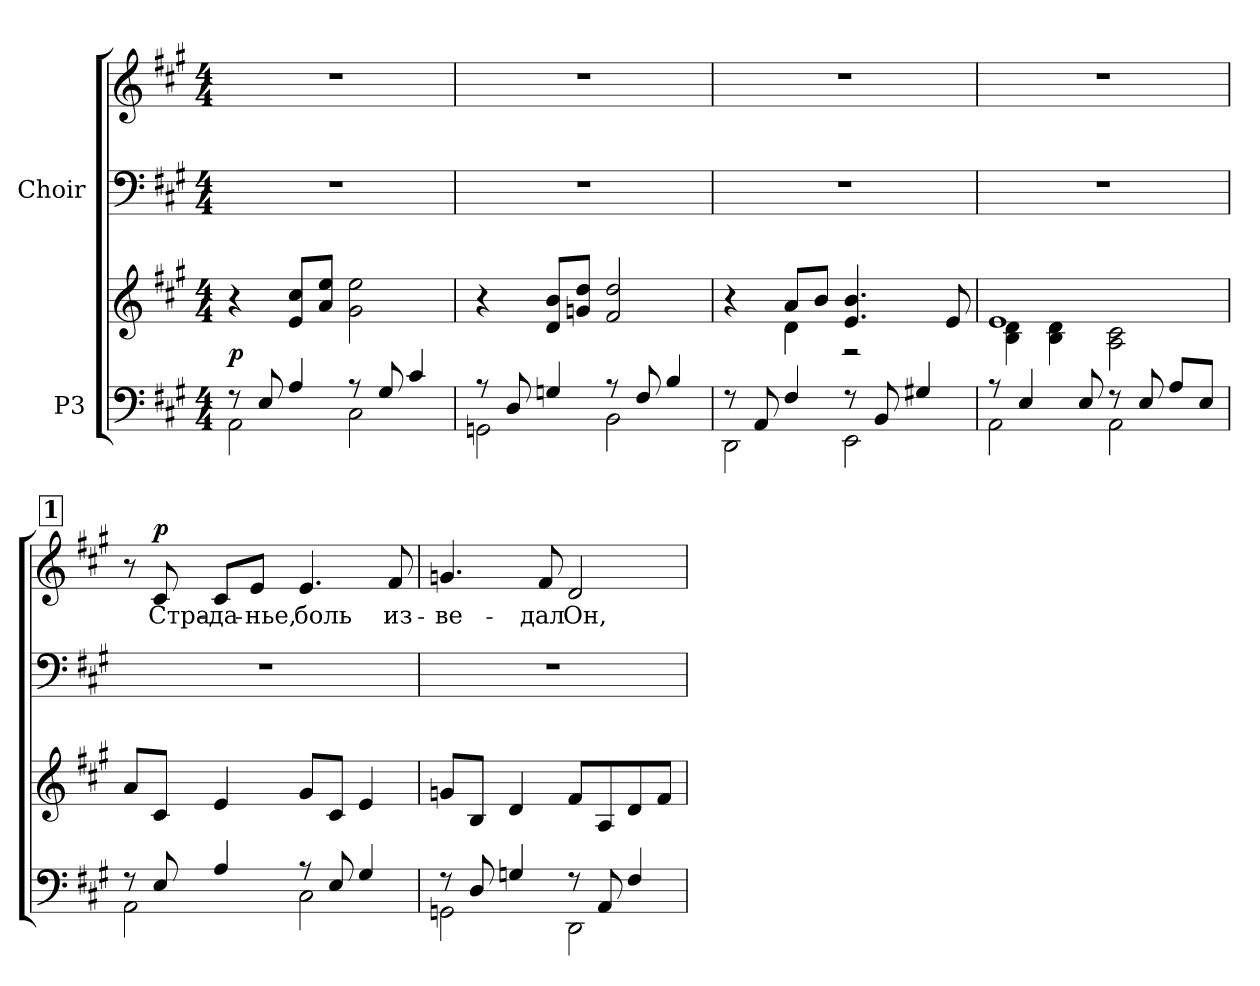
**kern	**kern	**dynam	**kern	**kern	**text	**dynam
*part2	*part2	*part2	*part1	*part1	*part1	*part1
*staff4	*staff3	*staff3/4	*staff2	*staff1	*staff1	*staff1/2
*I"P3	*	*	*I"Choir	*	*	*
!!LO:PB:g=z
*clefF4	*clefG2	*	*clefF4	*clefG2	*	*
*k[f#c#g#]	*k[f#c#g#]	*	*k[f#c#g#]	*k[f#c#g#]	*	*
*A:	*A:	*	*A:	*A:	*	*
*M4/4	*M4/4	*	*M4/4	*M4/4	*	*
*MM72	*MM72	*	*MM72	*MM72	*	*
=1	=1	=1	=1	=1	=1	=1
*^	*	*	*	*	*	*
8r	2AAi\	4r	p	1r	1r	.	.
8Ei/	.	.	.	.	.	.	.
4Ai/	.	8ei/ 8cc#iL	.	.	.	.	.
.	.	8ai/ 8eeiJ	.	.	.	.	.
8r	2C#i\	2g#i\ 2eei	.	.	.	.	.
8G#i/	.	.	.	.	.	.	.
4c#i/	.	.	.	.	.	.	.
=2	=2	=2	=2	=2	=2	=2	=2
8r	2GGni\	4r	.	1r	1r	.	.
8Di/	.	.	.	.	.	.	.
4Gni/	.	8di/ 8biL	.	.	.	.	.
.	.	8gni/ 8ddiJ	.	.	.	.	.
8r	2BBi\	2f#i/ 2ddi	.	.	.	.	.
8F#i/	.	.	.	.	.	.	.
4Bi/	.	.	.	.	.	.	.
=3	=3	=3	=3	=3	=3	=3	=3
*	*	*^	*	*	*	*	*
8r	2DDi\	4r	4ryy	.	1r	1r	.	.
8AAi/	.	.	.	.	.	.	.	.
4F#i/	.	8ai/L	4di\	.	.	.	.	.
.	.	8bi/J	.	.	.	.	.	.
8r	2EEi\	4.ei/ 4.bi	2r	.	.	.	.	.
8BBi/	.	.	.	.	.	.	.	.
4G#Xi/	.	.	.	.	.	.	.	.
.	.	8ei/	.	.	.	.	.	.
=4	=4	=4	=4	=4	=4	=4	=4	=4
8r	2AAi\	1ei	4Bi\ 4di	.	1r	1r	.	.
4Ei/	.	.	.	.	.	.	.	.
.	.	.	4Bi\ 4di	.	.	.	.	.
8Ei/	.	.	.	.	.	.	.	.
8r	2AAi\	.	2Ai\ 2c#i	.	.	.	.	.
8Ei/	.	.	.	.	.	.	.	.
8Ai/L	.	.	.	.	.	.	.	.
8Ei/J	.	.	.	.	.	.	.	.
*	*	*v	*v	*	*	*	*	*
!!LO:LB:g=z
!!LO:REH:place=s1:B:color=#000000:enc=box:fs=18.4473:t=1
=5	=5	=5	=5	=5	=5	=5	=5
8r	2AAi\	8ai/L	.	1r	8r	.	.
!	!	!	!	!	!	!LO:LY:b:color=#000000	!
8Ei/	.	8c#i/J	.	.	8c#i/	Стра-	p
!	!	!	!	!	!	!LO:LY:b:color=#000000	!
4Ai/	.	4ei/	.	.	8c#i/L	-да-	.
!	!	!	!	!	!	!LO:LY:b:color=#000000	!
.	.	.	.	.	8ei/J	-нье,	.
!	!	!	!	!	!	!LO:LY:b:color=#000000	!
8r	2C#i\	8g#i/L	.	.	4.ei/	боль	.
8Ei/	.	8c#i/J	.	.	.	.	.
4G#i/	.	4ei/	.	.	.	.	.
!	!	!	!	!	!	!LO:LY:b:color=#000000	!
.	.	.	.	.	8f#i/	из-	.
=6	=6	=6	=6	=6	=6	=6	=6
!	!	!	!	!	!	!LO:LY:b:color=#000000	!
8r	2GGni\	8gni/L	.	1r	4.gni/	-ве-	.
8Di/	.	8Bi/J	.	.	.	.	.
4Gni/	.	4di/	.	.	.	.	.
!	!	!	!	!	!	!LO:LY:b:color=#000000	!
.	.	.	.	.	8f#i/	-дал	.
!	!	!	!	!	!	!LO:LY:b:color=#000000	!
8r	2DDi\	8f#i/L	.	.	2di/	Он,	.
8AAi/	.	8Ai/	.	.	.	.	.
4F#i/	.	8di/	.	.	.	.	.
.	.	8f#i/J	.	.	.	.	.
*v	*v	*	*	*	*	*	*
=	=	=	=	=	=	=
*-	*-	*-	*-	*-	*-	*-
